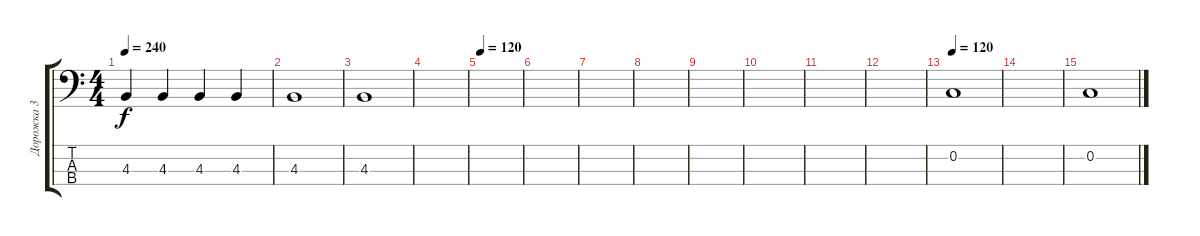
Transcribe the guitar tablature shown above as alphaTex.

\track ("Дорожка 3" "Дорожка 3") {instrument electricbassfinger}
\staff {score tabs}
\tuning (F2 C2 G1 D1) {hide}
\ts (4 4)
\tempo 240
\clef f4
\ks c
4.3.4{dy f} 4.3.4 4.3.4 4.3.4 |
4.3.1 |
4.3.1 |
|
\tempo 120
|
|
|
|
|
|
|
|
\tempo 120
0.2.1 |
|
0.2.1
